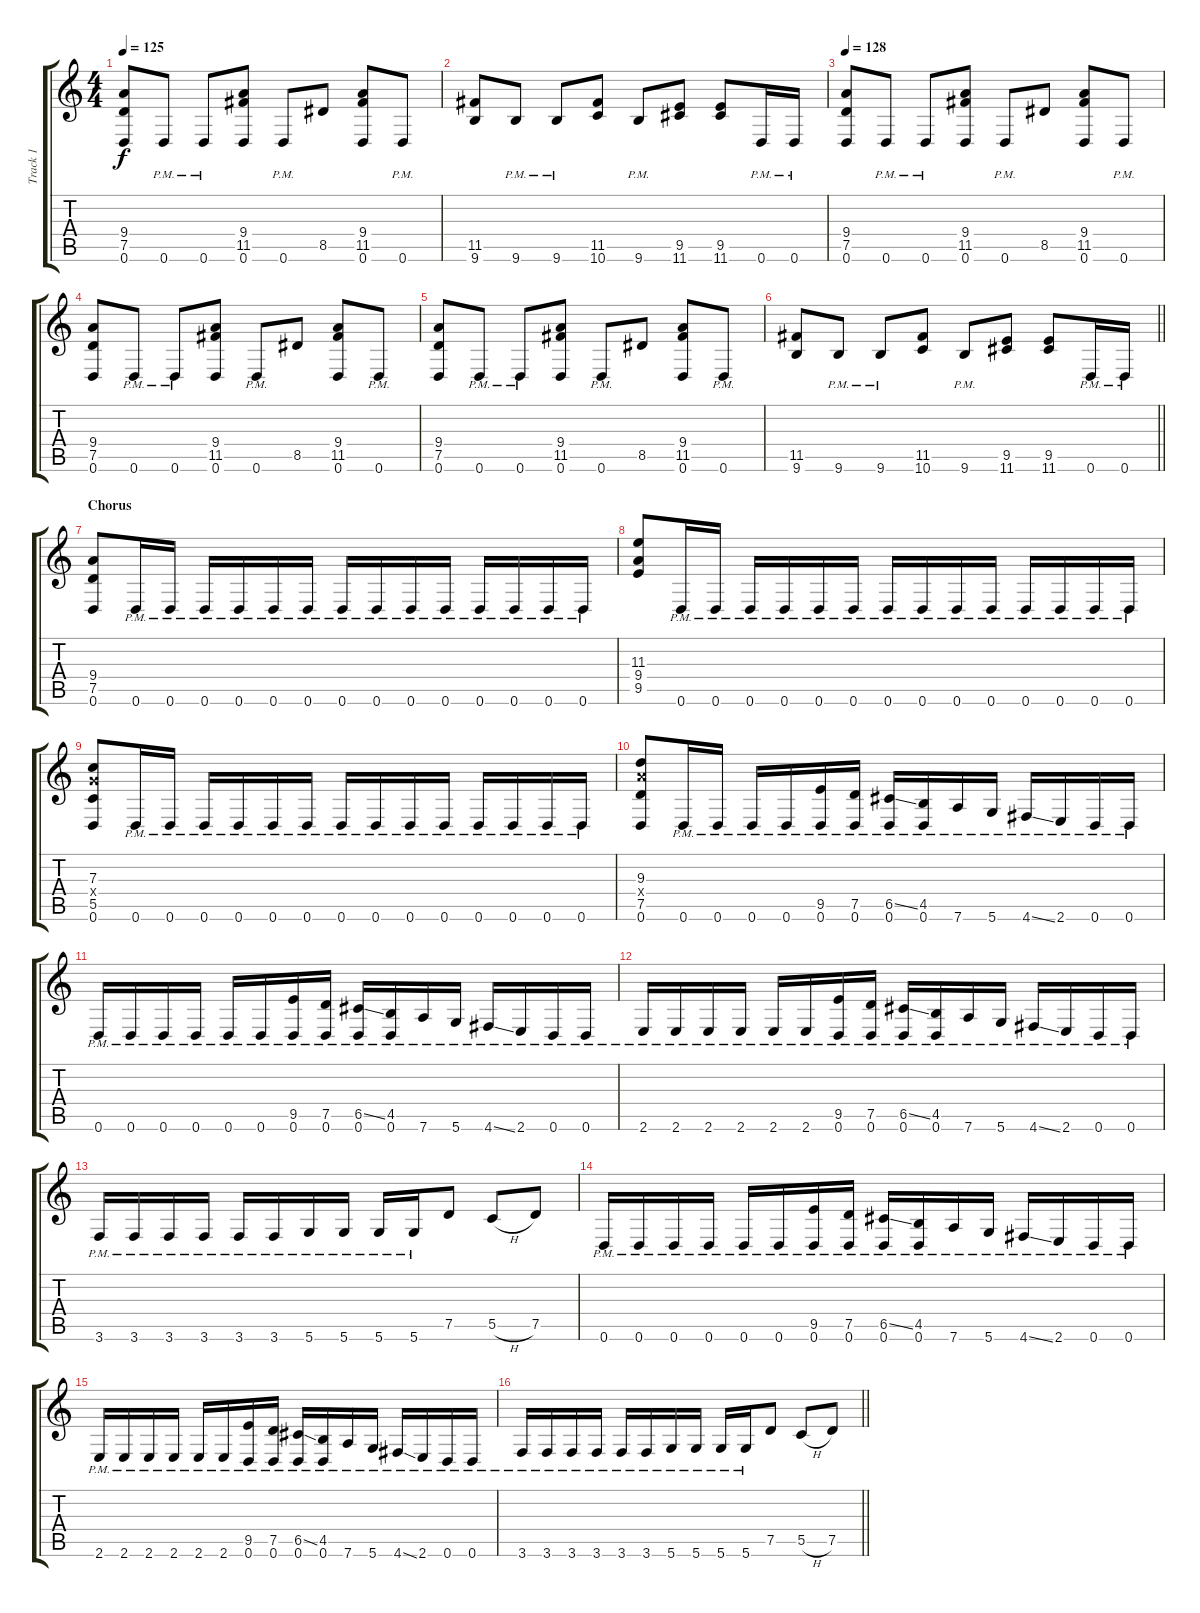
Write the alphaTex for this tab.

\track ("Track 1" "Track 1") {instrument distortionguitar}
\staff {score tabs}
\tuning (D4 A3 F3 C3 G2 D2) {hide}
\ts (4 4)
\tempo 125
\clef g2
\ks c
(9.4 7.5 0.6).8{dy f} 0.6{pm}.8 0.6{pm}.8 (9.4 11.5 0.6).8 0.6{pm}.8 8.5.8 (9.4 11.5 0.6).8 0.6{pm}.8 |
(11.5 9.6).8 9.6{pm}.8 9.6{pm}.8 (11.5 10.6).8 9.6{pm}.8 (9.5 11.6).8 (9.5 11.6).8 0.6{pm}.16 0.6{pm}.16 |
\tempo 128
(9.4 7.5 0.6).8 0.6{pm}.8 0.6{pm}.8 (9.4 11.5 0.6).8 0.6{pm}.8 8.5.8 (9.4 11.5 0.6).8 0.6{pm}.8 |
(9.4 7.5 0.6).8 0.6{pm}.8 0.6{pm}.8 (9.4 11.5 0.6).8 0.6{pm}.8 8.5.8 (9.4 11.5 0.6).8 0.6{pm}.8 |
(9.4 7.5 0.6).8 0.6{pm}.8 0.6{pm}.8 (9.4 11.5 0.6).8 0.6{pm}.8 8.5.8 (9.4 11.5 0.6).8 0.6{pm}.8 |
\barLineRight lightlight
(11.5 9.6).8 9.6{pm}.8 9.6{pm}.8 (11.5 10.6).8 9.6{pm}.8 (9.5 11.6).8 (9.5 11.6).8 0.6{pm}.16 0.6{pm}.16 |
\section ("" "Chorus")
(9.4 7.5 0.6).8 0.6{pm}.16 0.6{pm}.16 0.6{pm}.16 0.6{pm}.16 0.6{pm}.16 0.6{pm}.16 0.6{pm}.16 0.6{pm}.16 0.6{pm}.16 0.6{pm}.16 0.6{pm}.16 0.6{pm}.16 0.6{pm}.16 0.6{pm}.16 |
(11.3 9.4 9.5).8 0.6{pm}.16 0.6{pm}.16 0.6{pm}.16 0.6{pm}.16 0.6{pm}.16 0.6{pm}.16 0.6{pm}.16 0.6{pm}.16 0.6{pm}.16 0.6{pm}.16 0.6{pm}.16 0.6{pm}.16 0.6{pm}.16 0.6{pm}.16 |
(7.3 7.4{x} 5.5 0.6).8 0.6{pm}.16 0.6{pm}.16 0.6{pm}.16 0.6{pm}.16 0.6{pm}.16 0.6{pm}.16 0.6{pm}.16 0.6{pm}.16 0.6{pm}.16 0.6{pm}.16 0.6{pm}.16 0.6{pm}.16 0.6{pm}.16 0.6{pm}.16 |
(9.3 9.4{x} 7.5 0.6).8 0.6{pm}.16 0.6{pm}.16 0.6{pm}.16 0.6{pm}.16 (9.5 0.6{pm}).16 (7.5 0.6{pm}).16 (6.5{ss} 0.6{pm}).16 (4.5 0.6{pm}).16 7.6{pm}.16 5.6{pm}.16 4.6{ss pm}.16 2.6{pm}.16 0.6{pm}.16 0.6{pm}.16 |
0.6{pm}.16 0.6{pm}.16 0.6{pm}.16 0.6{pm}.16 0.6{pm}.16 0.6{pm}.16 (9.5 0.6{pm}).16 (7.5 0.6{pm}).16 (6.5{ss} 0.6{pm}).16 (4.5 0.6{pm}).16 7.6{pm}.16 5.6{pm}.16 4.6{ss pm}.16 2.6{pm}.16 0.6{pm}.16 0.6{pm}.16 |
2.6{pm}.16 2.6{pm}.16 2.6{pm}.16 2.6{pm}.16 2.6{pm}.16 2.6{pm}.16 (9.5 0.6{pm}).16 (7.5 0.6{pm}).16 (6.5{ss} 0.6{pm}).16 (4.5 0.6{pm}).16 7.6{pm}.16 5.6{pm}.16 4.6{ss pm}.16 2.6{pm}.16 0.6{pm}.16 0.6{pm}.16 |
3.6{pm}.16 3.6{pm}.16 3.6{pm}.16 3.6{pm}.16 3.6{pm}.16 3.6{pm}.16 5.6{pm}.16 5.6{pm}.16 5.6{pm}.16 5.6{pm}.16 7.5.8 5.5{h}.8 7.5.8 |
0.6{pm}.16 0.6{pm}.16 0.6{pm}.16 0.6{pm}.16 0.6{pm}.16 0.6{pm}.16 (9.5 0.6{pm}).16 (7.5 0.6{pm}).16 (6.5{ss} 0.6{pm}).16 (4.5 0.6{pm}).16 7.6{pm}.16 5.6{pm}.16 4.6{ss pm}.16 2.6{pm}.16 0.6{pm}.16 0.6{pm}.16 |
2.6{pm}.16 2.6{pm}.16 2.6{pm}.16 2.6{pm}.16 2.6{pm}.16 2.6{pm}.16 (9.5 0.6{pm}).16 (7.5 0.6{pm}).16 (6.5{ss} 0.6{pm}).16 (4.5 0.6{pm}).16 7.6{pm}.16 5.6{pm}.16 4.6{ss pm}.16 2.6{pm}.16 0.6{pm}.16 0.6{pm}.16 |
\barLineRight lightlight
3.6{pm}.16 3.6{pm}.16 3.6{pm}.16 3.6{pm}.16 3.6{pm}.16 3.6{pm}.16 5.6{pm}.16 5.6{pm}.16 5.6{pm}.16 5.6{pm}.16 7.5.8 5.5{h}.8 7.5.8
